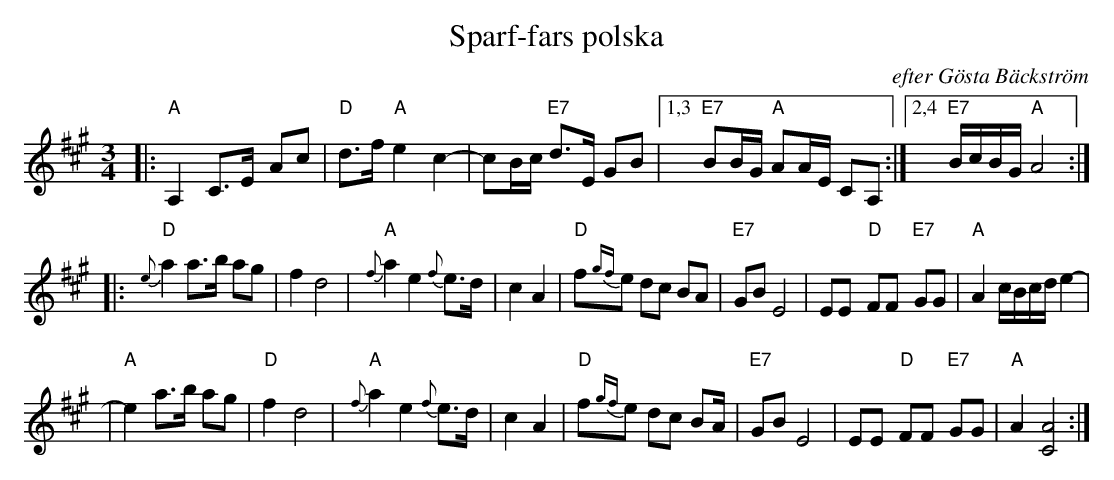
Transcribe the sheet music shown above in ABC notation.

X:1
T: Sparf-fars polska
O: efter G\"osta B\"ackstr\"om
M: 3/4
L: 1/16
K: A
|: "A"A,4 C3E- A2c2- | "D"d3f "A"e4 c4- | c2Bc "E7"d3E G2B2 \
|1,3 "E7"B2BG "A"A2AE C2A,2 :|2,4 "E7"BcBG "A"A8 :|
|: "D"{e}a4 a3b a2g2 | f4 d8 | "A"{f}a4 e4 {f}e3d | c4 A4 \
| "D"f2{gf}e2 d2c2 B2A2 | "E7"G2B2 E8 | E2E2- "D"F2F2- "E7"G2G2- | "A"A4 cBcd e4- |
| "A"e4 a3b a2g2 | "D"f4 d8 | "A"{f}a4 e4 {f}e3d | c4 A4 \
| "D"f2{gf}e2 d2c2 B2A | "E7"G2B2 E8 | E2E2- "D"F2F2- "E7"G2G2- | "A"A4 [A8C8] :|
